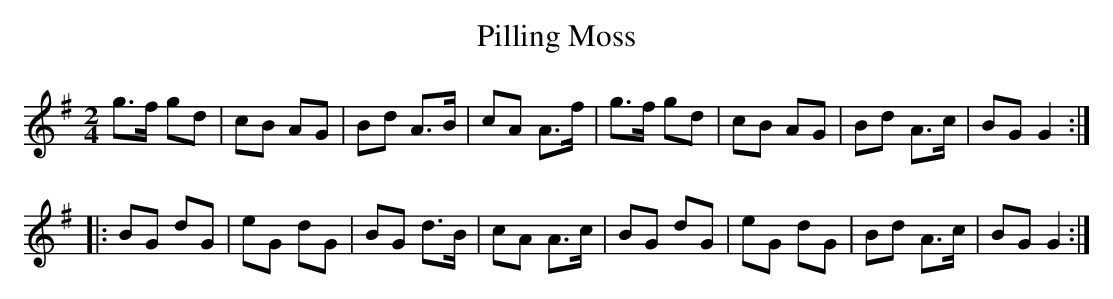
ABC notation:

X:1
T:Pilling Moss
M:2/4
L:1/8
K:G
g>f gd | cB AG | Bd A>B | cA A>f | \
g>f gd | cB AG | Bd A>c | BG G2 :|
|:BG dG | eG dG | BG d>B | cA A>c |\
BG dG | eG dG | Bd A>c | BG G2 :|
